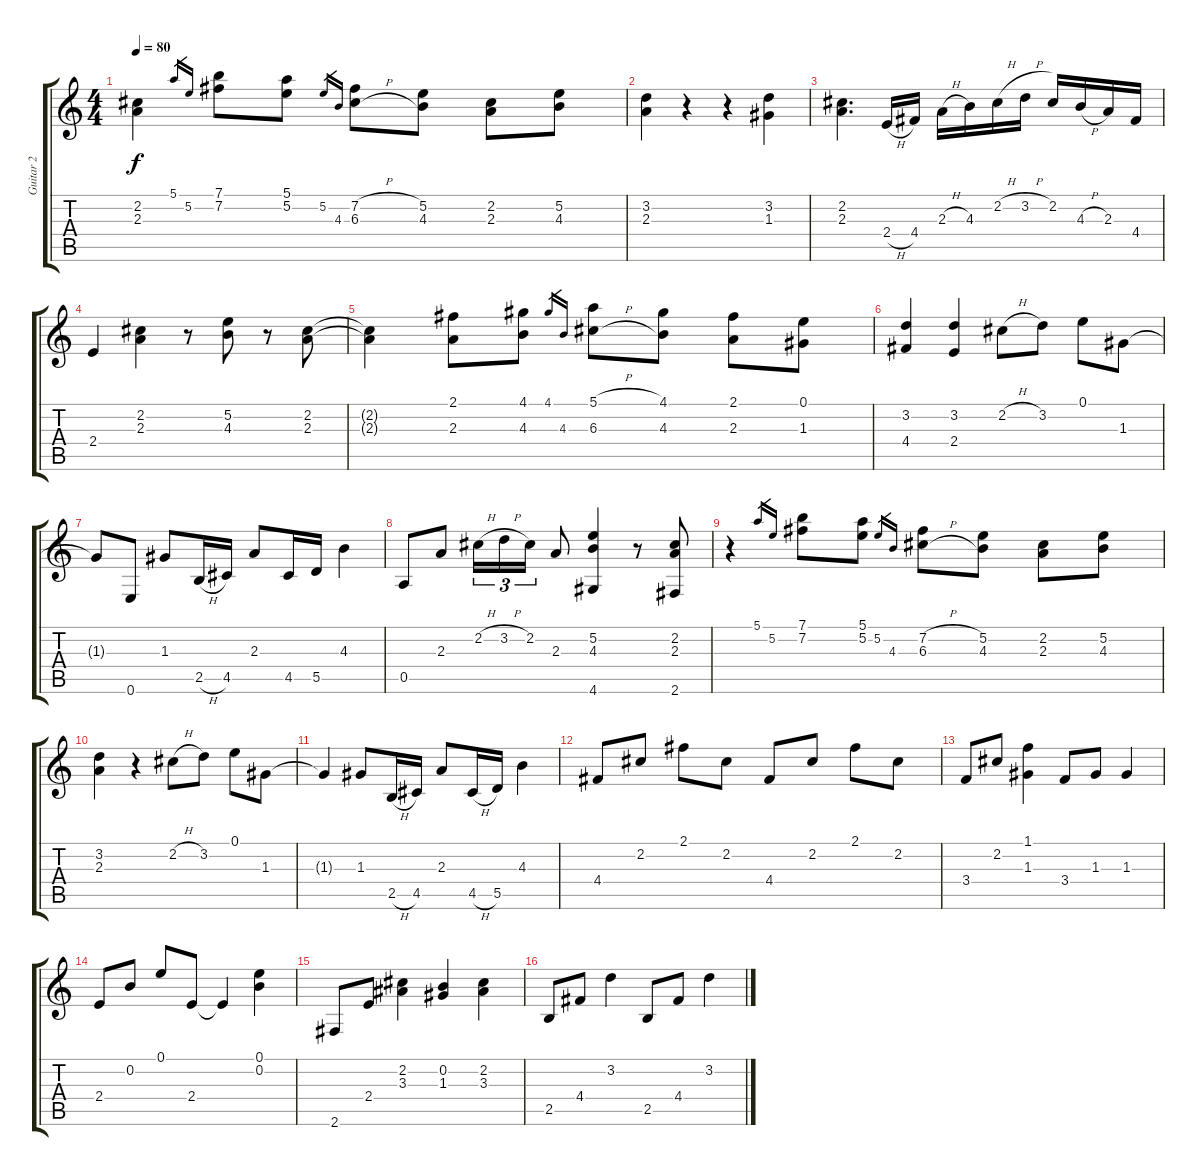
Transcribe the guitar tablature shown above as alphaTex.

\track ("Guitar 2" "Guitar 2") {instrument acousticguitarnylon}
\staff {score tabs}
\tuning (E4 B3 G3 D3 A2 E2) {hide}
\ts (4 4)
\tempo 80
\clef g2
\ks c
(2.2{t} 2.3{t}).4{dy f} 5.1.16{gr} 5.2.16{gr} (7.1 7.2).8 (5.1 5.2).8 5.2.16{gr} 4.3.16{gr} (7.2{h} 6.3{h}).8 (5.2 4.3).8 (2.2 2.3).8 (5.2 4.3).8 |
(3.2 2.3).4 r.4 r.4 (3.2 1.3).4 |
(2.2 2.3).4{d} 2.4{h}.16 4.4.16 2.3{h}.16 4.3.16 2.2{h}.16 3.2{h}.16 2.2.16 4.3{h}.16 2.3.16 4.4.16 |
2.4.4 (2.2 2.3).4 r.8 (5.2 4.3).8 r.8 (2.2 2.3).8 |
(2.2{t} 2.3{t}).4 (2.1 2.3).8 (4.1 4.3).8 4.1.16{gr} 4.3.16{gr} (5.1{h} 6.3{h}).8 (4.1 4.3).8 (2.1 2.3).8 (0.1 1.3).8 |
(3.2 4.4).4 (3.2 2.4).4 2.2{h}.8 3.2.8 0.1.8 1.3.8 |
1.3{t}.8 0.6.8 1.3.8 2.5{h}.16 4.5.16 2.3.8 4.5.16 5.5.16 4.3.4 |
0.5.8 2.3.8 2.2{h}.16{tu (3 2)} 3.2{h}.16{tu (3 2)} 2.2.16{tu (3 2)} 2.3.8 (5.2 4.3 4.6).4 r.8 (2.2 2.3 2.6).8 |
r.4 5.1.16{gr} 5.2.16{gr} (7.1 7.2).8 (5.1 5.2).8 5.2.16{gr} 4.3.16{gr} (7.2{h} 6.3{h}).8 (5.2 4.3).8 (2.2 2.3).8 (5.2 4.3).8 |
(3.2 2.3).4 r.4 2.2{h}.8 3.2.8 0.1.8 1.3.8 |
1.3{t}.4 1.3.8 2.5{h}.16 4.5.16 2.3.8 4.5{h}.16 5.5.16 4.3.4 |
4.4.8 2.2.8 2.1.8 2.2.8 4.4.8 2.2.8 2.1.8 2.2.8 |
3.4.8 2.2.8 (1.1 1.3).4 3.4.8 1.3.8 1.3.4 |
2.4.8 0.2.8 0.1.8 2.4.8 2.4{t}.4 (0.1 0.2).4 |
2.6.8 2.4.8 (2.2 3.3).4 (0.2 1.3).4 (2.2 3.3).4 |
2.5.8 4.4.8 3.2.4 2.5.8 4.4.8 3.2.4
